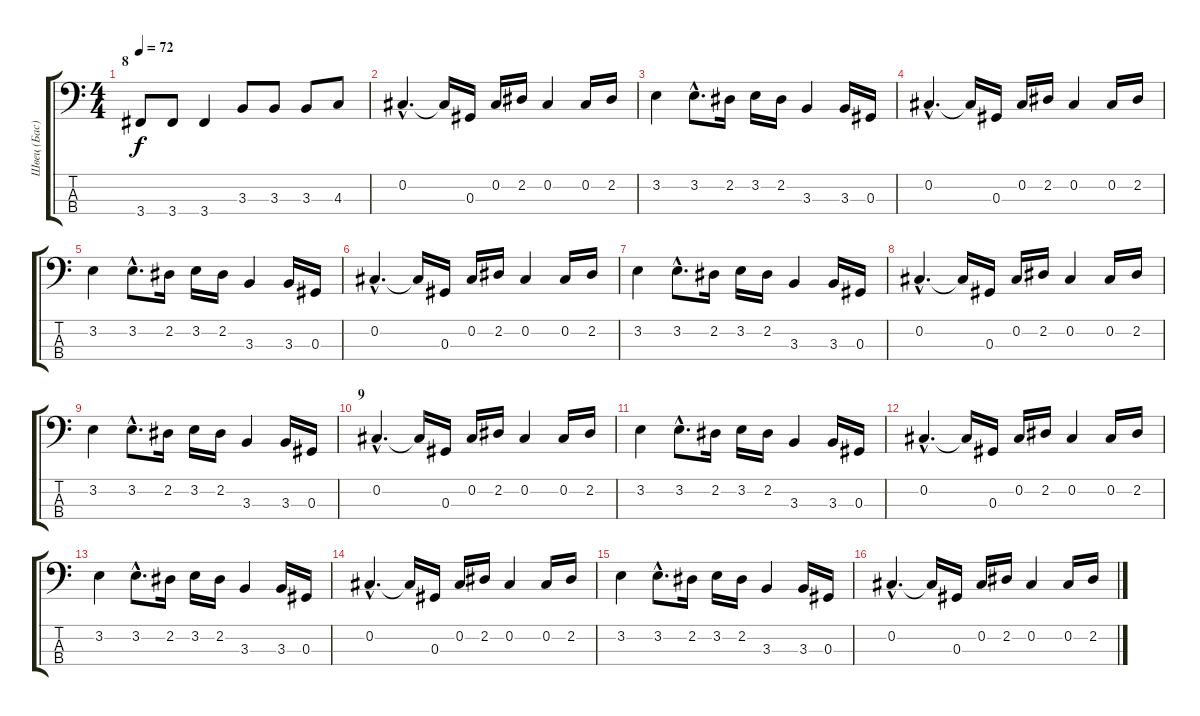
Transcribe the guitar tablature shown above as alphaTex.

\track ("Швец (Бас)" "Швец (Бас)") {instrument electricbassfinger}
\staff {score tabs}
\tuning (Gb2 Db2 Ab1 Eb1) {hide}
\ts (4 4)
\section ("" "8")
\tempo 72
\clef f4
\ks c
3.4.8{dy f} 3.4.8 3.4.4 3.3.8 3.3.8 3.3.8 4.3.8 |
0.2{hac}.4{d} 0.2{t}.16 0.3.16 0.2.16 2.2.16 0.2.4 0.2.16 2.2.16 |
3.2.4 3.2{hac}.8{d} 2.2.16 3.2.16 2.2.16 3.3.4 3.3.16 0.3.16 |
0.2{hac}.4{d} 0.2{t}.16 0.3.16 0.2.16 2.2.16 0.2.4 0.2.16 2.2.16 |
3.2.4 3.2{hac}.8{d} 2.2.16 3.2.16 2.2.16 3.3.4 3.3.16 0.3.16 |
0.2{hac}.4{d} 0.2{t}.16 0.3.16 0.2.16 2.2.16 0.2.4 0.2.16 2.2.16 |
3.2.4 3.2{hac}.8{d} 2.2.16 3.2.16 2.2.16 3.3.4 3.3.16 0.3.16 |
0.2{hac}.4{d} 0.2{t}.16 0.3.16 0.2.16 2.2.16 0.2.4 0.2.16 2.2.16 |
3.2.4 3.2{hac}.8{d} 2.2.16 3.2.16 2.2.16 3.3.4 3.3.16 0.3.16 |
\section ("" "9")
0.2{hac}.4{d} 0.2{t}.16 0.3.16 0.2.16 2.2.16 0.2.4 0.2.16 2.2.16 |
3.2.4 3.2{hac}.8{d} 2.2.16 3.2.16 2.2.16 3.3.4 3.3.16 0.3.16 |
0.2{hac}.4{d} 0.2{t}.16 0.3.16 0.2.16 2.2.16 0.2.4 0.2.16 2.2.16 |
3.2.4 3.2{hac}.8{d} 2.2.16 3.2.16 2.2.16 3.3.4 3.3.16 0.3.16 |
0.2{hac}.4{d} 0.2{t}.16 0.3.16 0.2.16 2.2.16 0.2.4 0.2.16 2.2.16 |
3.2.4 3.2{hac}.8{d} 2.2.16 3.2.16 2.2.16 3.3.4 3.3.16 0.3.16 |
0.2{hac}.4{d} 0.2{t}.16 0.3.16 0.2.16 2.2.16 0.2.4 0.2.16 2.2.16
